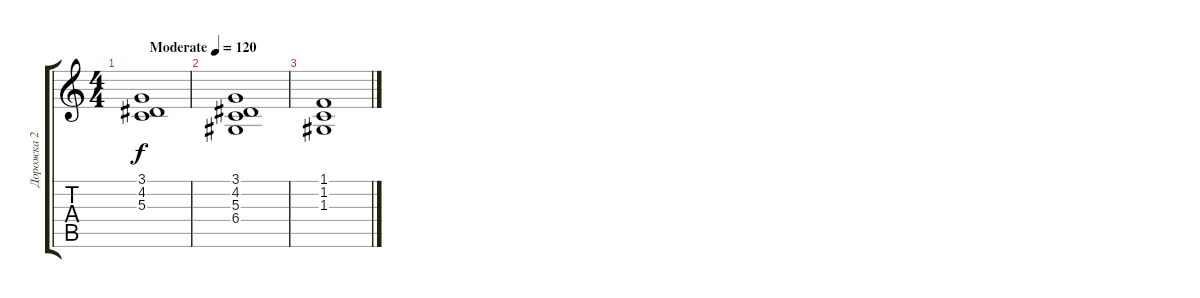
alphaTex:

\track ("Дорожка 2" "Дорожка 2") {instrument pad8sweep}
\staff {score tabs}
\tuning (E4 B3 G3 D3 A2 E2) {hide}
\ts (4 4)
\tempo (120 "Moderate")
\clef g2
\ks c
(3.1 4.2 5.3).1{dy f instrument pad8sweep} |
(3.1 4.2 5.3 6.4).1 |
(1.1 1.2 1.3).1
